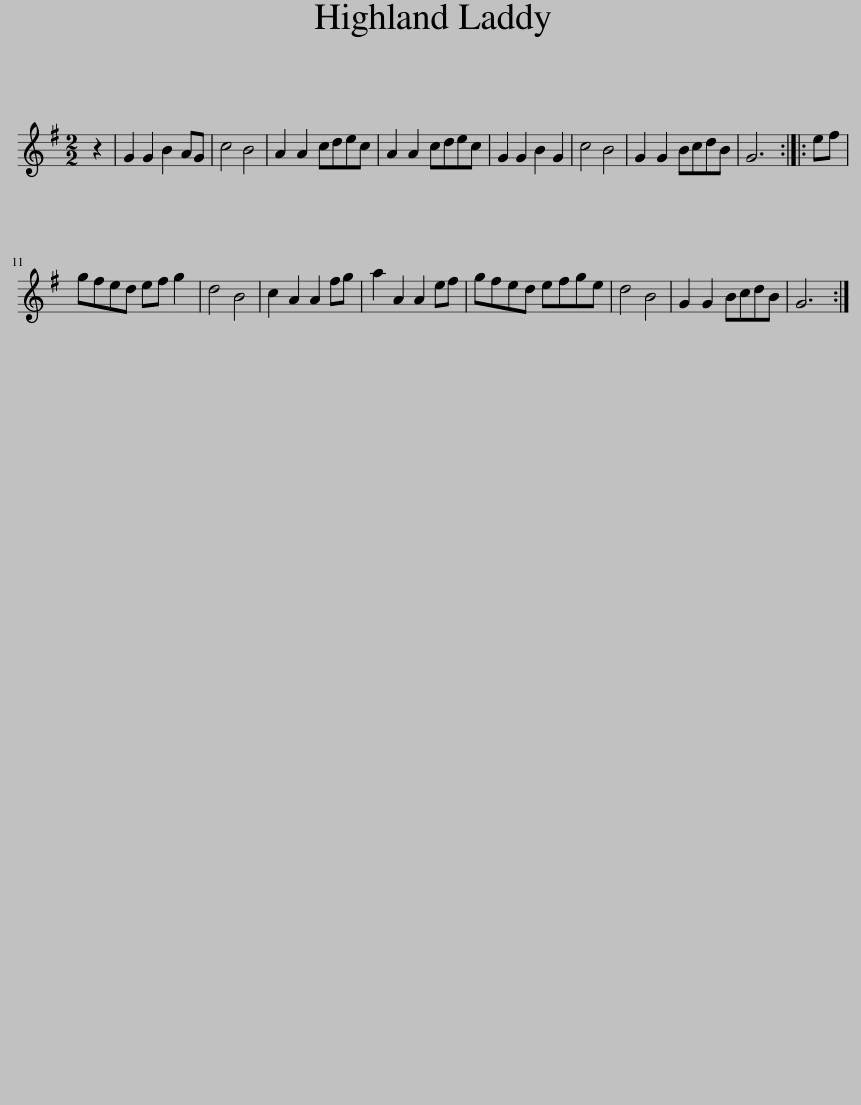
X:1
L:1/8
M:2/2
I:linebreak $
K:G
V:1 treble
V:1
 z2 | G2 G2 B2 AG | c4 B4 | A2 A2 cdec | A2 A2 cdec | %5
 G2 G2 B2 G2 | c4 B4 | G2 G2 BcdB | G6 :: ef |$ %10
 gfed ef g2 | d4 B4 | c2 A2 A2 fg | a2 A2 A2 ef | gfed efge | %15
 d4 B4 | G2 G2 BcdB | G6 :| %18
